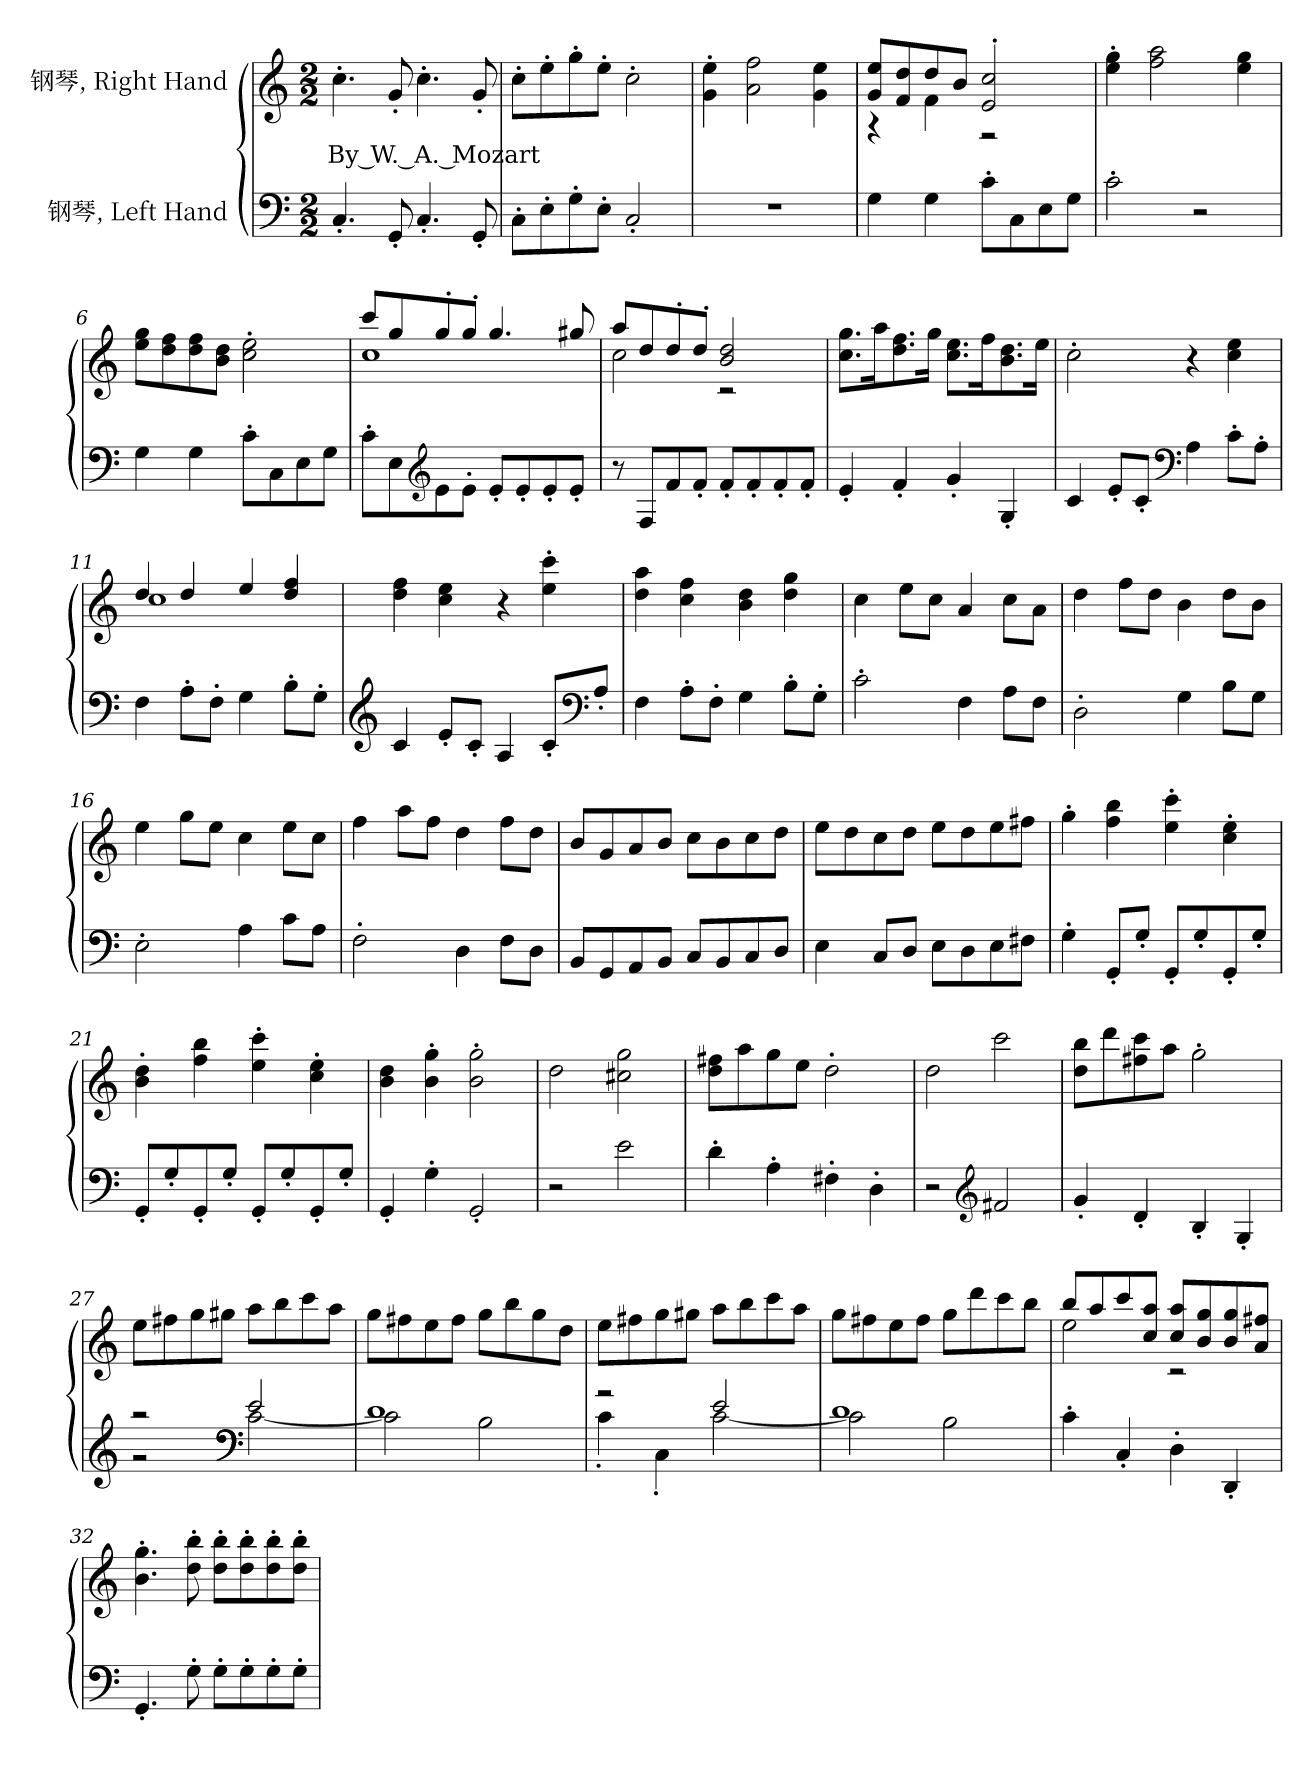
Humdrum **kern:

**kern	**kern	**text
*part2	*part1	*part1
*staff2	*staff1	*staff1
*I"钢琴, Left Hand	*I"钢琴, Right Hand	*
*clefF4	*clefG2	*
*k[]	*k[]	*
*M2/2	*M2/2	*
*MM140	*MM140	*
=1	=1	=1
4.C'/	4.cc'\	By W. A. Mozart
8GG'/	8g'/	.
4.C'/	4.cc'\	.
8GG'/	8g'/	.
=2	=2	=2
8C'\L	8cc'\L	.
8E'\	8ee'\	.
8G'\	8gg'\	.
8E'\J	8ee'\J	.
2C'/	2cc'\	.
=3	=3	=3
1r	4g\' 4ee\'	.
.	2a\ 2ff\	.
.	4g\ 4ee\	.
=4	=4	=4
*	*^	*
4G\	8g/ 8ee/L	4r	.
.	8f/ 8dd/	.	.
4G\	8dd/	4f\	.
.	8b/J	.	.
8c'\L	2e/' 2cc/'	2r	.
8C\	.	.	.
8E\	.	.	.
8G\J	.	.	.
*	*v	*v	*
=5	=5	=5
2c'\	4ee\' 4gg\'	.
.	2ff\ 2aa\	.
2r	.	.
.	4ee\ 4gg\	.
!!LO:LB:g=z
=6	=6	=6
4G\	8ee\ 8gg\L	.
.	8dd\ 8ff\	.
4G\	8dd\ 8ff\	.
.	8b\ 8dd\J	.
8c'\L	2cc\' 2ee\'	.
8C\	.	.
8E\	.	.
8G\J	.	.
=7	=7	=7
*	*^	*
8c'\L	8ccc/L	1cc	.
8E\	8gg/	.	.
*clefG2	*	*	*
8e\	8gg'/	.	.
8e'\J	8gg'/J	.	.
8e'/L	4.gg/	.	.
8e'/	.	.	.
8e'/	.	.	.
8e'/J	8gg#X/	.	.
=8	=8	=8	=8
8r	8aa/L	2cc\	.
8F/L	8dd/	.	.
8f/	8dd'/	.	.
8f'/J	8dd'/J	.	.
8f'/L	2b/ 2dd/	2r	.
8f'/	.	.	.
8f'/	.	.	.
8f'/J	.	.	.
*	*v	*v	*
=9	=9	=9
4e'/	8.cc\ 8.gg\L	.
.	16aa\K	.
4f'/	8.dd\ 8.ff\	.
.	16gg\Jk	.
4g'/	8.cc\ 8.ee\L	.
.	16ff\K	.
4G'/	8.b\ 8.dd\	.
.	16ee\Jk	.
!!LO:LB:g=z
=10	=10	=10
4c/	2cc'\	.
8e'/L	.	.
8c'/J	.	.
*clefF4	*	*
4A\	4r	.
8c'\L	4cc\ 4ee\	.
8A'\J	.	.
=11	=11	=11
*	*^	*
4F\	4dd/	1cc	.
8A'\L	4dd/	.	.
8F'\J	.	.	.
4G\	4ee/	.	.
8B'\L	4dd/ 4ff/	.	.
8G'\J	.	.	.
*	*v	*v	*
=12	=12	=12
*clefG2	*	*
4c/	4dd\ 4ff\	.
8e'/L	4cc\ 4ee\	.
8c'/J	.	.
4A/	4r	.
8c'/L	4ee\' 4ccc\'	.
*clefF4	*	*
8A'/J	.	.
=13	=13	=13
4F\	4dd\ 4aa\	.
8A'\L	4cc\ 4ff\	.
8F'\J	.	.
4G\	4b\ 4dd\	.
8B'\L	4dd\ 4gg\	.
8G'\J	.	.
=14	=14	=14
2c'\	4cc\	.
.	8ee\L	.
.	8cc\J	.
4F\	4a/	.
8A\L	8cc\L	.
8F\J	8a\J	.
!!LO:LB:g=z
=15	=15	=15
2D'\	4dd\	.
.	8ff\L	.
.	8dd\J	.
4G\	4b\	.
8B\L	8dd\L	.
8G\J	8b\J	.
=16	=16	=16
2E'\	4ee\	.
.	8gg\L	.
.	8ee\J	.
4A\	4cc\	.
8c\L	8ee\L	.
8A\J	8cc\J	.
=17	=17	=17
2F'\	4ff\	.
.	8aa\L	.
.	8ff\J	.
4D\	4dd\	.
8F\L	8ff\L	.
8D\J	8dd\J	.
=18	=18	=18
8BB/L	8b/L	.
8GG/	8g/	.
8AA/	8a/	.
8BB/J	8b/J	.
8C/L	8cc\L	.
8BB/	8b\	.
8C/	8cc\	.
8D/J	8dd\J	.
=19	=19	=19
4E\	8ee\L	.
.	8dd\	.
8C/L	8cc\	.
8D/J	8dd\J	.
8E\L	8ee\L	.
8D\	8dd\	.
8E\	8ee\	.
8F#X\J	8ff#X\J	.
!!LO:LB:g=z
=20	=20	=20
4G'\	4gg'\	.
8GG'/L	4ff\ 4bb\	.
8G'/J	.	.
8GG'/L	4ee\' 4ccc\'	.
8G'/	.	.
8GG'/	4cc\' 4ee\'	.
8G'/J	.	.
=21	=21	=21
8GG'/L	4b\' 4dd\'	.
8G'/	.	.
8GG'/	4ff\ 4bb\	.
8G'/J	.	.
8GG'/L	4ee\' 4ccc\'	.
8G'/	.	.
8GG'/	4cc\' 4ee\'	.
8G'/J	.	.
=22	=22	=22
4GG'/	4b\ 4dd\	.
4G'\	4b\' 4gg\'	.
2GG'/	2b\' 2gg\'	.
=23	=23	=23
2r	2dd\	.
2e\	2cc#X\ 2gg\	.
=24	=24	=24
4d'\	8dd\ 8ff#X\L	.
.	8aa\	.
4A'\	8gg\	.
.	8ee\J	.
4F#X'\	2dd'\	.
4D'\	.	.
=25	=25	=25
2r	2dd\	.
*clefG2	*	*
2f#X/	2ccc\	.
!!LO:LB:g=z
=26	=26	=26
4g'/	8dd\ 8bb\L	.
.	8ddd\	.
4d'/	8ff#X\ 8ccc\	.
.	8aa\J	.
4B'/	2gg'\	.
4G'/	.	.
=27	=27	=27
*^	*	*
2r	2r	8ee\L	.
.	.	8ff#X\	.
.	.	8gg\	.
.	.	8gg#X\J	.
*clefF4	*	*	*
2e/	[2c\	8aa\L	.
.	.	8bb\	.
.	.	8ccc\	.
.	.	8aa\J	.
=28	=28	=28	=28
1d	2c\]	8gg\L	.
.	.	8ff#X\	.
.	.	8ee\	.
.	.	8ff#\J	.
.	2B\	8gg\L	.
.	.	8bb\	.
.	.	8gg\	.
.	.	8dd\J	.
=29	=29	=29	=29
2r	4c'\	8ee\L	.
.	.	8ff#X\	.
.	4C'\	8gg\	.
.	.	8gg#X\J	.
2e/	[2c\	8aa\L	.
.	.	8bb\	.
.	.	8ccc\	.
.	.	8aa\J	.
!!LO:PB:g=z
=30	=30	=30	=30
1d	2c\]	8gg\L	.
.	.	8ff#X\	.
.	.	8ee\	.
.	.	8ff#\J	.
.	2B\	8gg\L	.
.	.	8ddd\	.
.	.	8ccc\	.
.	.	8bb\J	.
*v	*v	*	*
=31	=31	=31
*	*^	*
4c'\	8bb/L	2ee\	.
.	8aa/	.	.
4C'/	8ccc/	.	.
.	8cc/ 8aa/J	.	.
4D'\	8cc/ 8aa/L	2r	.
.	8b/ 8gg/	.	.
4DD'/	8b/ 8gg/	.	.
.	8a/ 8ff#X/J	.	.
*	*v	*v	*
=32	=32	=32
4.GG'/	4.b\' 4.gg\'	.
8G'\	8dd\' 8bb\'	.
8G'\L	8dd\' 8bb\'L	.
8G'\	8dd\' 8bb\'	.
8G'\	8dd\' 8bb\'	.
8G'\J	8dd\' 8bb\'J	.
=	=	=
*-	*-	*-
